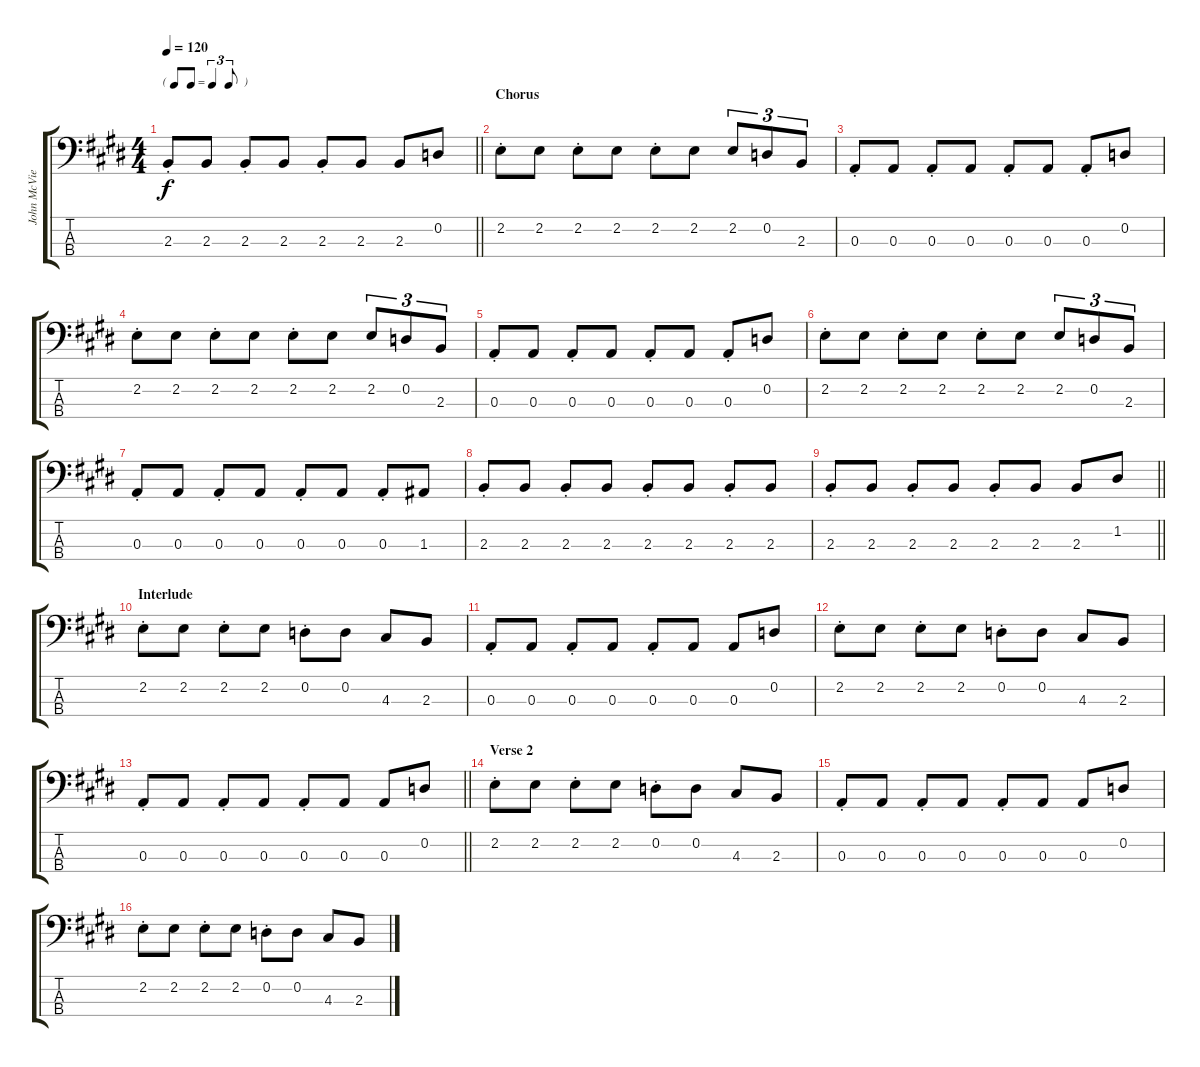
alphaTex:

\track ("John McVie (Bass)" "John McVie") {instrument electricbassfinger}
\staff {score tabs}
\tuning (G2 D2 A1 E1) {hide}
\ts (4 4)
\tf triplet8th
\tempo 120
\clef f4
\barLineRight lightlight
\ks e
2.3{st}.8{dy f} 2.3.8 2.3{st}.8 2.3.8 2.3{st}.8 2.3.8 2.3.8 0.2.8 |
\section ("" "Chorus")
2.2{st}.8 2.2.8 2.2{st}.8 2.2.8 2.2{st}.8 2.2.8 2.2.8{tu (3 2)} 0.2.8{tu (3 2)} 2.3.8{tu (3 2)} |
0.3{st}.8 0.3.8 0.3{st}.8 0.3.8 0.3{st}.8 0.3.8 0.3{st}.8 0.2.8 |
2.2{st}.8 2.2.8 2.2{st}.8 2.2.8 2.2{st}.8 2.2.8 2.2.8{tu (3 2)} 0.2.8{tu (3 2)} 2.3.8{tu (3 2)} |
0.3{st}.8 0.3.8 0.3{st}.8 0.3.8 0.3{st}.8 0.3.8 0.3{st}.8 0.2.8 |
2.2{st}.8 2.2.8 2.2{st}.8 2.2.8 2.2{st}.8 2.2.8 2.2.8{tu (3 2)} 0.2.8{tu (3 2)} 2.3.8{tu (3 2)} |
0.3{st}.8 0.3.8 0.3{st}.8 0.3.8 0.3{st}.8 0.3.8 0.3{st}.8 1.3.8 |
2.3{st}.8 2.3.8 2.3{st}.8 2.3.8 2.3{st}.8 2.3.8 2.3{st}.8 2.3.8 |
\barLineRight lightlight
2.3{st}.8 2.3.8 2.3{st}.8 2.3.8 2.3{st}.8 2.3.8 2.3.8 1.2.8 |
\section ("" "Interlude")
2.2{st}.8 2.2.8 2.2{st}.8 2.2.8 0.2{st}.8 0.2.8 4.3.8 2.3.8 |
0.3{st}.8 0.3.8 0.3{st}.8 0.3.8 0.3{st}.8 0.3.8 0.3.8 0.2.8 |
2.2{st}.8 2.2.8 2.2{st}.8 2.2.8 0.2{st}.8 0.2.8 4.3.8 2.3.8 |
\barLineRight lightlight
0.3{st}.8 0.3.8 0.3{st}.8 0.3.8 0.3{st}.8 0.3.8 0.3.8 0.2.8 |
\section ("" "Verse 2")
2.2{st}.8 2.2.8 2.2{st}.8 2.2.8 0.2{st}.8 0.2.8 4.3.8 2.3.8 |
0.3{st}.8 0.3.8 0.3{st}.8 0.3.8 0.3{st}.8 0.3.8 0.3.8 0.2.8 |
2.2{st}.8 2.2.8 2.2{st}.8 2.2.8 0.2{st}.8 0.2.8 4.3.8 2.3.8
